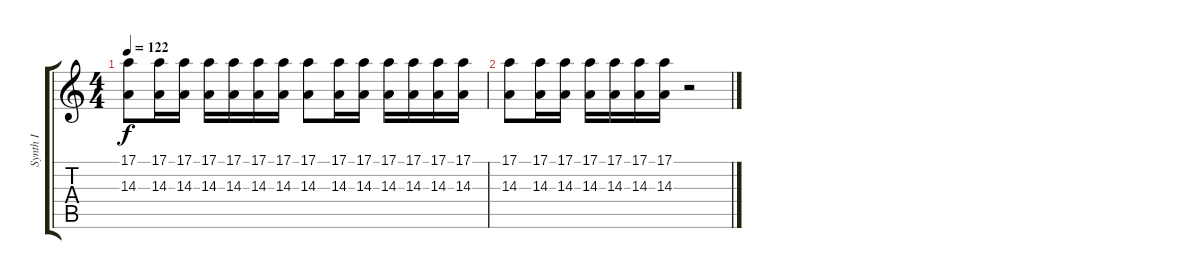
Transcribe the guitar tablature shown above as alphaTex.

\track ("Synth I" "Synth I") {instrument pad3polysynth}
\staff {score tabs}
\tuning (E4 B3 G3 D3 A2 E2) {hide}
\ts (4 4)
\tempo 122
\clef g2
\ks c
(17.1 14.3).8{dy f volume 2} (17.1 14.3).16 (17.1 14.3).16{volume 2} (17.1 14.3).16 (17.1 14.3).16 (17.1 14.3).16{volume 1} (17.1 14.3).16 (17.1 14.3).8 (17.1 14.3).16{volume 1} (17.1 14.3).16 (17.1 14.3).16{volume 1} (17.1 14.3).16 (17.1 14.3).16 (17.1 14.3).16{volume 1} |
(17.1 14.3).8 (17.1 14.3).16{volume 0} (17.1 14.3).16 (17.1 14.3).16 (17.1 14.3).16{volume 0} (17.1 14.3).16 (17.1 14.3).16 r.2
